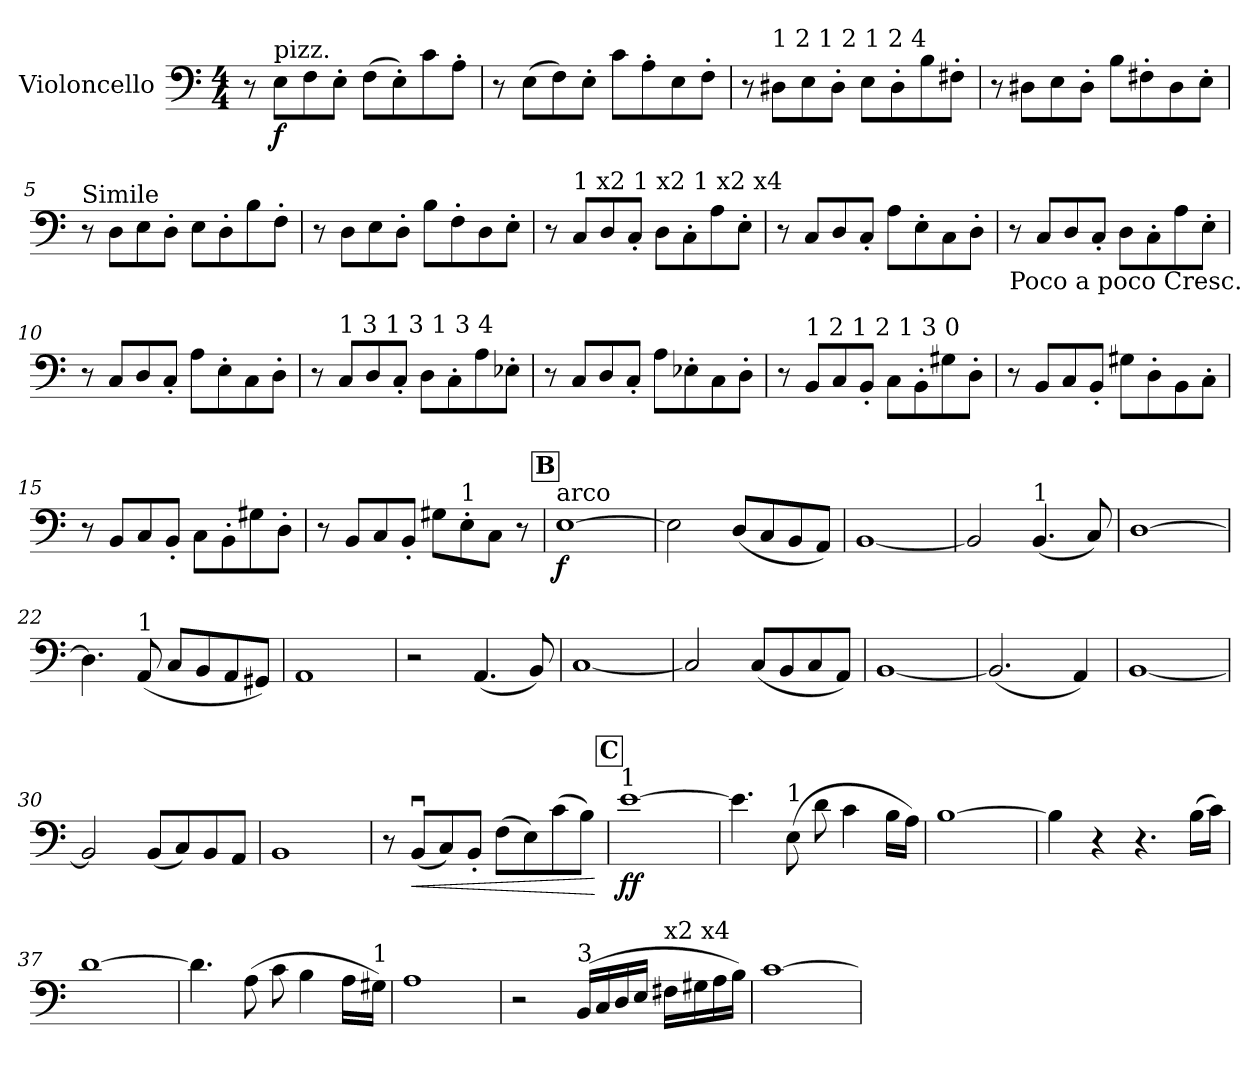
**kern	**dynam
*part1	*part1
*staff1	*staff1
*I"Violoncello	*
*I'Vc.	*
*clefF4	*
*k[]	*
*M4/4	*
*MM150	*
=1	=1
8r	.
!LO:TX:a:t=pizz.	!
!	!LO:DY:b
8E\L	f
8F\	.
8E'\J	.
(>8F\L	.
8E'\)	.
8c\	.
8A'\J	.
=2	=2
8r	.
(>8E\L	.
8F\)	.
8E'\J	.
8c\L	.
8A'\	.
8E\	.
8F'\J	.
=3	=3
8r	.
!LO:TX:a:t=1   2   1   2   1   2    4	!
8D#X\L	.
8E\	.
8D#'\J	.
8E\L	.
8D#'\	.
8B\	.
8F#X'\J	.
=4	=4
8r	.
8D#X\L	.
8E\	.
8D#'\J	.
8B\L	.
8F#X'\	.
8D#\	.
8E'\J	.
!!LO:LB:g=z
=5	=5
!LO:TX:a:t=Simile	!
8r	.
8D\L	.
8E\	.
8D'\J	.
8E\L	.
8D'\	.
8B\	.
8F'\J	.
=6	=6
8r	.
8D\L	.
8E\	.
8D'\J	.
8B\L	.
8F'\	.
8D\	.
8E'\J	.
=7	=7
8r	.
!LO:TX:a:t=1  x2  1  x2 1  x2 x4	!
8C/L	.
8D/	.
8C'/J	.
8D\L	.
8C'\	.
8A\	.
8E'\J	.
=8	=8
8r	.
8C/L	.
8D/	.
8C'/J	.
8A\L	.
8E'\	.
8C\	.
8D'\J	.
!!LO:LB:g=z
=9	=9
!LO:TX:b:t=Poco a poco Cresc.	!
8r	.
8C/L	.
8D/	.
8C'/J	.
8D\L	.
8C'\	.
8A\	.
8E'\J	.
=10	=10
8r	.
8C/L	.
8D/	.
8C'/J	.
8A\L	.
8E'\	.
8C\	.
8D'\J	.
=11	=11
8r	.
!LO:TX:a:t=1   3   1  3   1  3  4	!
8C/L	.
8D/	.
8C'/J	.
8D\L	.
8C'\	.
8A\	.
8E-X'\J	.
=12	=12
8r	.
8C/L	.
8D/	.
8C'/J	.
8A\L	.
8E-X'\	.
8C\	.
8D'\J	.
!!LO:LB:g=z
=13	=13
8r	.
!LO:TX:a:t=1  2   1  2  1    3   0	!
8BB/L	.
8C/	.
8BB'/J	.
8C\L	.
8BB'\	.
8G#X\	.
8D'\J	.
=14	=14
8r	.
8BB/L	.
8C/	.
8BB'/J	.
8G#X\L	.
8D'\	.
8BB\	.
8C'\J	.
=15	=15
8r	.
8BB/L	.
8C/	.
8BB'/J	.
8C\L	.
8BB'\	.
8G#X\	.
8D'\J	.
=16	=16
8r	.
8BB/L	.
8C/	.
8BB'/J	.
8G#X\L	.
!LO:TX:a:t=1	!
8E'\	.
8C\J	.
8r	.
!!LO:LB:g=z
!!LO:REH:place=s1:a:B:fs=14:t=B
=17	=17
!LO:TX:a:t=arco	!
!	!LO:DY:b
[1E	f
=18	=18
2E\]	.
(<8D/L	.
8C/	.
8BB/	.
8AA/J)	.
=19	=19
[1BB	.
=20	=20
2BB/]	.
!LO:TX:a:t=1	!
(<4.BB/	.
8C/)	.
=21	=21
[1D	.
=22	=22
4.D\]	.
!LO:TX:a:t=1	!
(<8AA/	.
8C/L	.
8BB/	.
8AA/	.
8GG#X/J)	.
=23	=23
1AA	.
!!LO:LB:g=z
=24	=24
2r	.
(<4.AA/	.
8BB/)	.
=25	=25
[1C	.
=26	=26
2C/]	.
(<8C/L	.
8BB/	.
8C/	.
8AA/J)	.
=27	=27
[1BB	.
=28	=28
(<2.BB/]	.
4AA/)	.
=29	=29
[1BB	.
=30	=30
2BB/]	.
(<8BB/L	.
8C/)	.
8BB/	.
8AA/J	.
=31	=31
1BB	.
=32	=32
8r	.
!	!LO:HP:b
(<8BBu/L	<
8C/)	.
8BB'/J	.
(>8F\L	.
8E\)	.
(>8c\	.
8B\J)	.
.	[
!!LO:LB:g=z
!!LO:REH:place=s1:a:B:fs=14:t=C
=33	=33
!LO:TX:a:t=1	!
!	!LO:DY:b
[1e	ff
=34	=34
4.e\]	.
!LO:TX:a:t=1	!
(>8E\	.
8d\	.
4c\	.
16B\LL	.
16A\JJ)	.
=35	=35
[1B	.
=36	=36
4B\]	.
4r	.
4.r	.
(>16B\LL	.
16c\JJ)	.
=37	=37
[1d	.
=38	=38
4.d\]	.
(>8A\	.
8c\	.
4B\	.
16A\LL	.
!LO:TX:a:t=1	!
16G#X\JJ)	.
=39	=39
1A	.
=40	=40
2r	.
!LO:TX:a:t=3	!
(>16BB/LL	.
16C/	.
16D/	.
16E/JJ	.
!LO:TX:a:t=x2 x4	!
16F#X\LL	.
16G#X\	.
16A\	.
16B\JJ)	.
!!LO:LB:g=z
=41	=41
[1c	.
=	=
*-	*-
